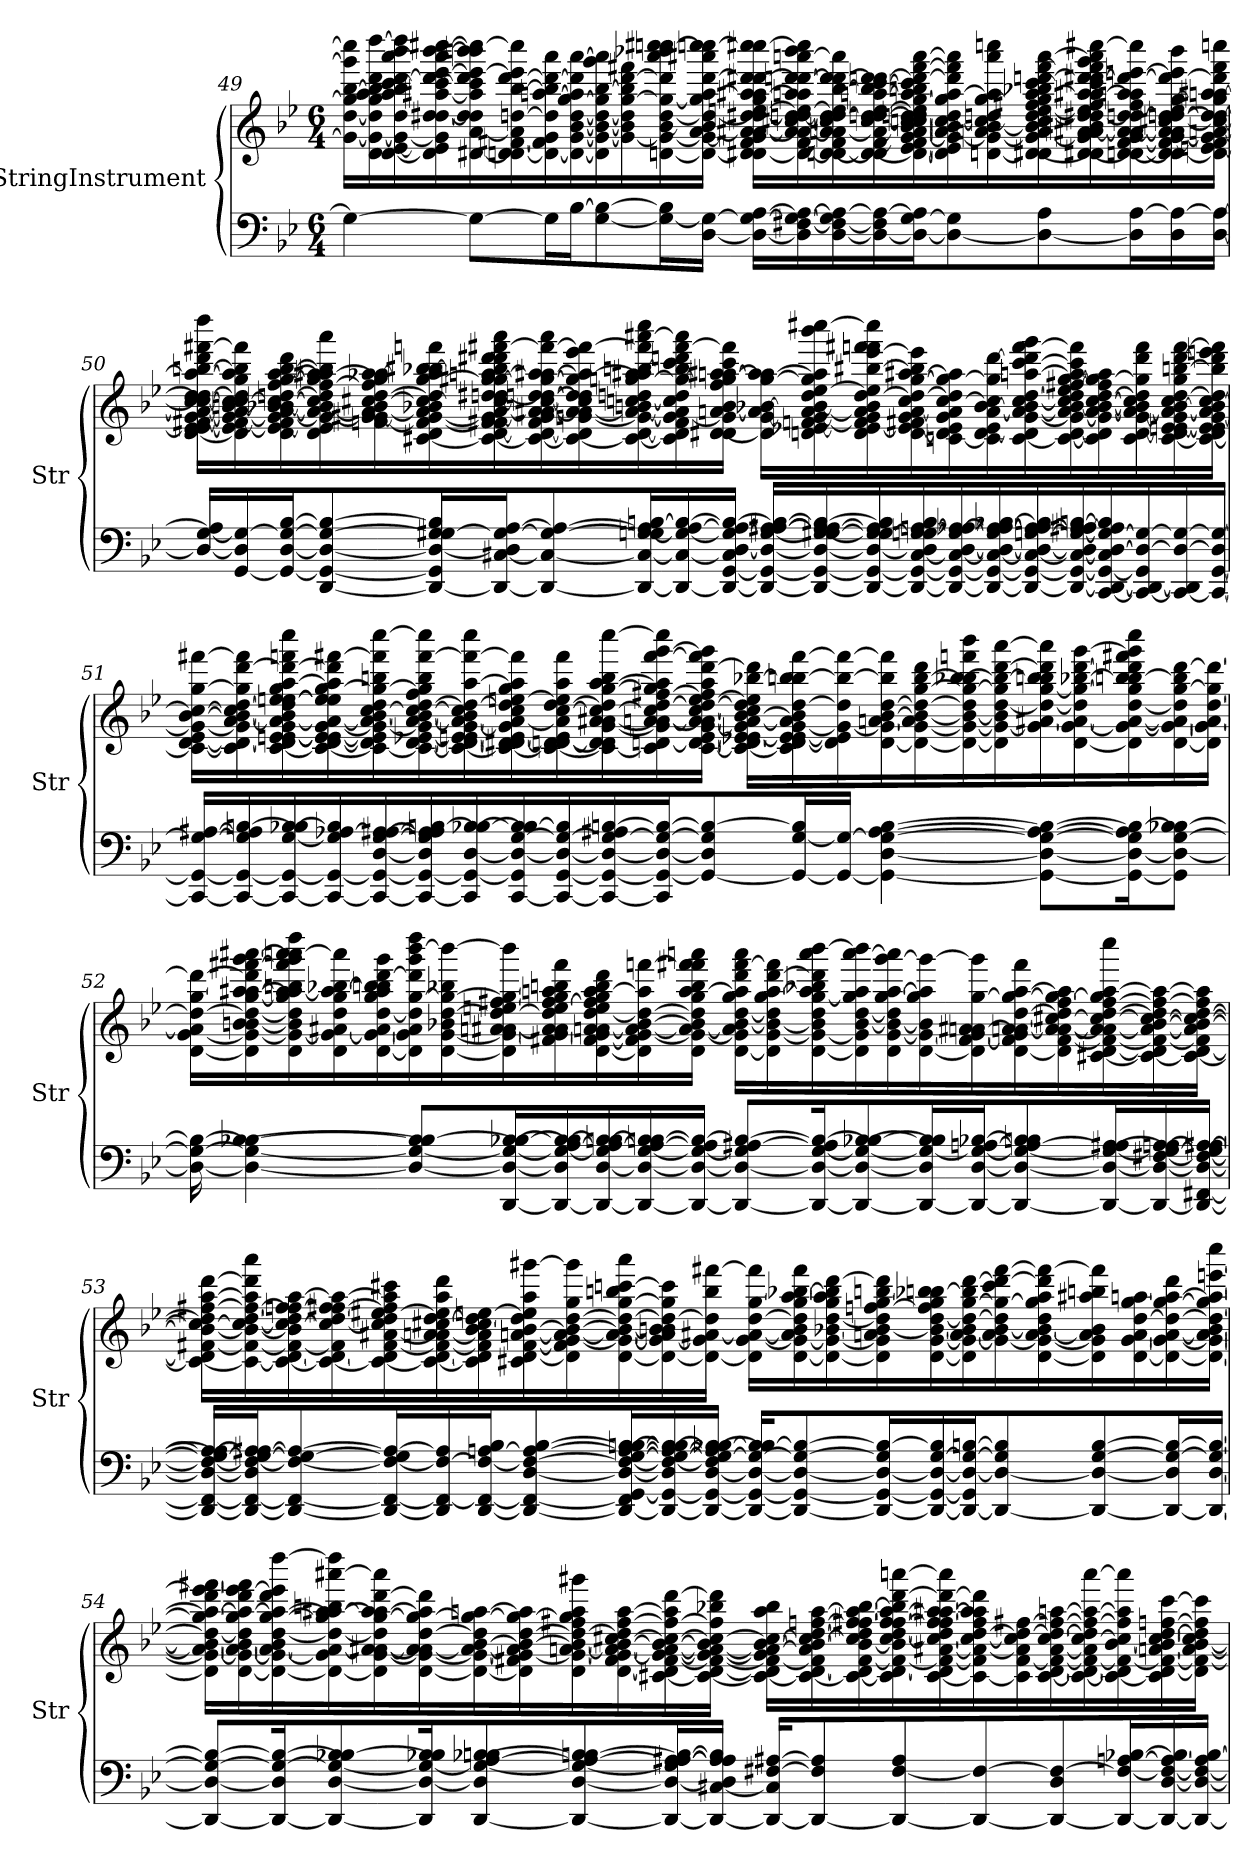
**kern	**kern
*part2	*part1
*staff2	*staff1
*I"StringInstrument	*I"StringInstrument
*I'Str	*I'Str
!!LO:LB:g=z
*clefF4	*clefG2
*k[b-e-]	*k[b-e-]
*M6/4	*M6/4
=49	=49
4G\_	16g\_ [16dd\ 16gg\] [16bb-\ 16ggg\] 16cccc\]LL
.	16d\ 16g\_ 16dd\] 16gg\ 16aa\ 16bb-\] 16ddd\ [16dddd\
.	[16d\ [16e-\ 16g\_ 16dd\ 16aa\ 16bb-\ [16ccc\ [16ddd\ [16aaa\ 16bbb-\ 16dddd\]
.	16d\] 16e-\] 16g\] [16dd\ [16dd#X\ [16aa#X\ 16ccc\_ 16ddd\] [16eee-\ 16aaa\] [16bbb-\ [16cccc#X\
8G\L_	[16d#X\ [16a\ 16dd\] 16dd#\] 16aa#\] 16ccc\] 16ddd\ 16eee-\_ 16bbb-\] 16bbbn\ 16cccc#\_
.	16dn\ 16d#\_ [16f#X\ 16a\] [16ddn\ [16bb-\ [16ddd\ 16eee-\] 16cccc#\]
16G\L]	16d#\_ 16f#\] 16g\ 16dd\] [16aan\ 16bb-\] 16ddd\_ 16aaa\
[16B-\J	16d#\_ [16g\ [16b-\ [16dd\ [16gg\ 16aa\] 16ddd\] [16aaa\
[8G\ 8B-\_	16d#\] 16g\_ 16b-\_ 16dd\_ 16gg\] [16bb-\ 16ggg\ 16aaa\]
.	16g\_ 16b-\] 16dd\] [16gg\ 16bb-\] [16ddd\ 16fff#X\
16G\_ 16B-\]L	[16dn\ 16g\_ [16b-\ [16dd\ 16gg\_ 16ddd\] 16aaa\ 16bbb-X\ 16ccccn\ [16cccc#X\
[16D\ 16G\_JJ	16d\_ 16g\_ [16a\ 16b-\] 16dd\_ 16gg\] [16aa\ [16ddd\ 16aaa#X\ [16ccccn\ 16cccc#\]JJ
16D\_ 16G\_ [16A\LL	16d\] [16d#X\ 16f#\ 16g\] 16a\_ [16a#X\ 16dd\] [16dd#X\ [16een\ 16gg\ 16aa\] [16aa#X\ 16ddd\] [16ddd#X\ 16cccc\] [16cccc#X\LL
16D\] [16F#X\ 16G\_ 16A\_	16d#\_ [16f#\ 16a\] 16a#\_ [16cc#X\ [16ddn\ 16dd#\_ 16ee\_ 16aan\ 16aa#\] [16dddn\ 16ddd#\_ [16aaan\ 16bbb-\ 16cccc#\]
[16D\ 16F#\_ 16G\] 16A\_	[16dn\ 16d#\_ 16f#\] [16an\ 16a#\] 16cc#\] 16dd\] 16dd#\_ 16ee\] [16bb-\ 16ddd\] 16ddd#\_ 16aaa\]
16D\_ 16F#\] 16A\_	16d\_ 16d#\] [16f#\ 16a\_ [16cc#\ 16ddn\ 16dd#\_ [16ee\ [16aan\ 16bb-\] [16ccc\ [16dddn\ 16ddd#\]
16D\_ [16G\ 16A\]J	16d\_ [16e-\ 16f#\] [16g\ 16a\_ [16b-\ [16ccn\ 16cc#\] 16dd#\_ 16ddn\ 16ee\] [16gg\ 16aa\] 16bbn\ 16ccc\] 16ddd\_ [16fff#\ [16aaa\
8D\_ 8G\]	16d\] 16e-\] 16g\_ 16a\] 16b-\] 16cc\_ 16dd#\] 16gg\] [16aa\ 16ddd\] 16fff#\] 16aaa\]
.	[16dn\ 16g\_ 16an\ [16b-\ 16cc\_ 16ddn\ [16gg\ 16aa\] 16aaa\ 16ccccn\
8D\_ 8A\	16d\_ 16d#X\ 16g\_ 16a\ 16b-\] 16cc\] [16dd\ [16ee\ 16ff#X\ 16gg\] [16aa\ 16bb-X\ [16ccc\ [16dddn\ [16fff#\ [16aaa\
.	[16d#X\ 16d\] 16g\] [16a\ [16a#X\ 16b#X\ 16dd\] [16dd#X\ 16ee\] 16ff#\ 16aa\] [16aa#X\ 16ccc\] 16ddd\] [16ddd#X\ 16fff#\] 16ggg\ 16aaa\] [16cccc#X\
16D\] [16A\L	[16dn\ 16d#\_ [16f#\ 16g\ 16a\_ 16a#\_ 16ddn\ 16dd#\_ 16ff#\ 16aan\ 16aa#\] 16ddd#\_ [16eeen\ 16cccc#\]
16D\ 16A\_	16d\] 16d#\_ 16f#\_ [16g\ 16a\] 16a#\] [16cc#X\ [16ddn\ 16dd#\_ 16ee\ [16gg\ 16ddd#\_ 16eee\] 16bbb-\
[16D\ 16A\_JJ	16d#\] [16en\ 16f#\] 16g\] [16an\ 16cc#\_ 16dd\] 16dd#\_ 16gg\] [16aan\ 16aa#X\ 16ddd#\] 16fff#\ 16ccccn\JJ
!!LO:LB:g=z
=50	=50
16D/_ [16G/ 16A/]LL	[16d\ [16e-\ 16e\] [16f#X\ [16g\ 16a\_ [16cc\ 16cc#\_ [16dd\ 16dd#\] 16aa\_ [16bbn\ 16ddd\ [16fff#X\ 16dddd\LL
[16GG/ 16D/] 16G/_	16d\] 16e-\_ 16f#\_ 16g\_ 16a\] [16bn\ 16cc\_ 16cc#\] 16dd\] 16gg\ 16aa\] 16bb\] 16fff#\]
16GG/_ [16D/ 16G/_ [16B-/J	16d\ 16e-\_ 16f#\] 16g\_ [16a\ [16b-X\ 16b\] 16cc\_ [16ddn\ [16ff\ [16gg\ [16aa\ [16bb\ 16ddd\
[8DD/ 8GG/_ 8D/_ 8G/_ 8B-/_	16d\ 16e-\] 16g\_ 16a\_ 16b-\_ 16cc\] 16dd\] 16ff\_ 16gg\] 16aa\] [16aa#X\ 16bb\] 16aaa\
.	[16fn\ 16g\] [16g#X\ 16a\_ 16b-\] [16cc#X\ [16dd\ 16ff\] 16gg\ [16aa-X\ 16aa#\]
16DD/_ 16GG/] 16D/_ 16G/] [16G#X/ 16B-/]L	[16c#X\ 16d\ 16f\_ 16g#\_ 16a\] 16b-X\ 16cc#\_ 16dd\] [16gg\ 16aa-\] 16bb-X\ [16bb#X\ 16fffn\
16DD/_ [16C#X/ 16D/] 16G#/_ [16A/J	16c#\_ [16d\ 16f\] 16f#X\ 16g#\_ [16a\ 16cc#\_ [16dd#X\ 16dd\ 16gg\] [16gg#X\ [16aan\ 16bb#\] 16ddd\ 16ddd#X\ [16fff#X\ 16aaa\
8DD/_ 8C#/_ 8G#/_ 8A/_	16c#\_ 16d\_ 16f#\ 16g#\] 16a\_ [16a#X\ 16cc#\_ [16ddn\ 16dd#\_ 16gg#\_ 16aa\_ 16aa#X\ 16fff#\_ 16aaa\
.	16c#\_ 16d\] [16gn\ 16a\_ 16a#\] 16cc#\] 16dd\] 16dd#\] 16gg#\] 16aa\_ 16eee-\ 16fff#\_
16DD/_ 16C#/_ [16Gn/ 16G#/] 16A/] [16Bn/L	16c#\_ [16d\ 16g\_ 16a\_ 16bn\ [16ccn\ 16ddn\ [16ggn\ 16aa\] 16aa#X\ [16bbn\ 16fff#\] [16aaa#X\ 16cccc\
16DD/_ 16C#/_ 16G/_ [16A/ 16B/_	16c#\] 16d\] 16f#\ 16g\_ 16a\] 16cc\] 16dd\ 16gg\_ 16bb\] 16ccc\ 16dddn\ [16fff#\ 16aaa#\]
16DD/_ [16GG/ 16C#/] [16D/ 16G/_ 16A/_ 16B/_JJ	[16d\ 16d#X\ 16g\] [16an\ 16b\ 16ff\ 16gg\] [16aan\ [16aa#X\ 16ccc\ 16fff#\]JJ
16DD/_ 16GG/_ 16D/_ 16G/_ 16A/_ [16A#X/ 16B/_LL	16d\] [16g\ 16a\] [16b-X\ [16gg\ 16aa\] 16aa#\_LL
16DD/_ 16GG/_ 16D/_ 16G/_ [16G#X/ 16A/] 16A#/_ 16B/_	16dn\ [16e-X\ [16fn\ 16g\_ [16a\ 16b-\_ 16dd\ [16ee-\ 16gg\] 16aa#\] 16bbb-\ [16cccc#X\
16DD/_ 16GG/_ 16D/_ 16G/] 16G#/_ 16A#/] 16B/]	16d\ 16e-\_ 16f\] 16g\] 16a\] 16b-\] [16dd\ 16ee-\] [16bb#X\ [16eee-\ 16fffn\ 16fff#X\ 16cccc#\]
16DD/_ 16GG/_ [16C#/ 16D/] [16Gn/ 16G#/] [16An/ 16B/	[16d\ 16e-\_ 16f#X\ 16g\ [16a\ 16cc\ 16dd\_ [16gg\ [16aa#X\ 16bb#\] 16eee-\]
16DD/_ 16GG/_ 16C#/_ [16D/ 16G/_ [16A-X/ 16A/_	[16cn\ 16d\] 16e-\] 16g\ 16a\] [16cc\ 16dd\] 16gg\_ 16aa#\]
16DD/_ 16GG/_ 16C#/_ 16D/_ 16G/] 16A-/_ 16A/_ [16B-X/	16c\] [16d\ 16e-\ [16a\ [16b-\ 16cc\] 16gg\] [16ddd\
16DD/_ 16GG/_ 16C#/_ 16D/_ [16Gn/ 16A-/_ 16A/_ 16B-/]	[16c\ 16d\] [16g\ 16a\_ 16b-\] [16cc\ [16dd\ [16aan\ [16ccc\ 16ddd\] [16fff#\ 16ggg\
16DD/_ 16GG/_ 16C#/_ 16D/] 16G/_ 16A-/] 16A/] [16A#X/ [16Bn/	16c\_ [16d\ 16g\_ 16a\] [16b-\ 16cc\] 16dd\] 16ee-\ [16ff#X\ [16gg\ 16aa\] 16ccc\] 16fff#\]
[16CC/ 16DD/_ 16GG/_ 16C#/] [16D/ 16G/_ 16A#/] 16B/]	16c\] 16d\] 16g\] [16a\ 16b-\_ [16cc\ [16dd\ 16ff#\] 16gg\_ 16aa\
16CC/_ 16DD/_ 16GG/] 16D/_ 16G/_	16c\ [16d\ [16g\ 16a\_ 16b-\] 16cc\] 16dd\] 16gg\] 16ddd\ 16fff#\
16CC/_ 16DD/] 16D/_ 16G/_	[16c\ 16d\] [16e-\ [16en\ 16g\] 16a\_ [16b-\ 16cc\ [16dd\ 16gg\ [16bbn\ [16ddd\ [16fff#\
16CC/_ [16GG/ 16D/] 16G/_JJ	16c\_ 16d\ 16e-\] 16e\] [16g\ 16a\] 16b-\] [16cc\ 16dd\] 16bb\] 16ddd\] 16eeen\ 16fff#\]JJ
!!LO:LB:g=z
=51	=51
16CC/_ 16GG/_ 16G/_ [16A#X/LL	16c\_ [16d\ 16e-\ 16g\_ [16b-\ 16cc\_ [16gg\ [16fff#X\LL
16CC/_ 16GG/_ 16G/] 16A#/] [16Bn/	16c\] 16d\_ 16g\] [16a\ 16b-\_ 16cc\] [16dd\ 16gg\] [16ddd\ 16fff#\]
16CC/_ 16GG/_ [16G/ [16B-X/ 16B/]	[16c\ 16d\] [16e-\ [16en\ 16g\ 16a\_ 16b-\] 16dd\] [16ee-\ [16een\ 16gg\ [16aa\ 16ddd\_ 16fffn\ 16cccc\
16CC/_ 16GG/_ 16G/] [16A-X/ 16B-/]	16c\_ [16d\ 16e-\] 16e\_ [16g\ 16a\_ 16ee-\] 16ee\] [16gg\ 16aa\] 16ddd\] [16fff#X\
16CC/_ 16GG/_ [16D/ [16G/ 16A-/_ [16A#X/	16c\_ 16d\] 16e\] 16g\_ 16a\] [16b-\ [16cc\ 16dd\ 16gg\_ 16bbn\ 16fff#\] [16cccc\
16CC/_ 16GG/_ 16D/] 16G/] 16A-/] 16A#/] [16Bn/	16c\_ [16d\ [16e-X\ 16g\] [16a\ 16b-\_ 16cc\_ [16dd\ 16ff\ 16gg\] 16bb\ [16fff#\ 16cccc\]
16CC/] 16GG/_ [16D/ [16B-X/ 16B/_	16c\_ 16d\_ 16e-\] [16en\ [16g\ 16a\_ 16b-\] 16cc\] 16dd\_ [16aa\ 16fff#\_ 16cccc\
[16CC/ 16GG/] 16D/_ [16G/ 16B-/] 16B/_	16c\_ 16d\] [16d#X\ 16e\_ 16g\] 16a\_ 16cc\ 16dd\] [16een\ 16gg\ 16aa\] 16fff#\]
16CC/_ [16GG/ 16D/_ 16G/_ 16B/]	16c\_ [16dn\ 16d#\_ 16e\] 16a\] [16cc\ [16dd\ 16ee\] 16aa\ 16fff#\
16CC/_ 16GG/_ 16D/_ 16G/_ 16A#X/ [16Bn/	16c\_ 16d\] 16d#\] [16g\ 16a\ [16a#X\ 16cc\_ 16dd\] [16gg\ [16aa\ 16bb\ [16cccc\
16CC/] 16GG/_ 16D/_ 16G/_ 16B/_J	16c\] [16dn\ 16g\] [16an\ 16a#\_ 16cc\] [16dd\ [16ff#X\ 16gg\] 16aa\] [16fff#\ [16ggg\ 16cccc\]
8GG/_ 8D/] 8G/] 8B/_	[16c\ 16d\_ [16e\ [16g\ 16a\_ 16a#\] [16cc\ 16dd\_ [16ee\ 16ff#\] 16aa\ [16ddd\ 16fff#\] 16ggg\]JJ
.	16c\_ 16d\] [16e-X\ 16e\_ 16g\] 16a\_ [16b-\ 16cc\] 16dd\] 16ee\] [16bb-X\ 16ddd\]LL
16GG/_ [16G/ 16B/]L	16c\] [16d\ 16e-\_ 16e\] [16g\ 16a\] 16b-\] [16dd\ 16bb-\] [16bbn\ [16fff#\
16GG/_ 16G/_JJ	16d\] 16e-\] 16g\_ 16dd\] 16bb\_ 16fff#\_
4GG\_ [4D\ 4G\_ [4A#\ [4B\	[16d\ 16g\] [16an\ [16b-\ [16dd\ 16bb\] 16fff#\]
.	16d\_ [16g\ 16a\] 16b-\_ 16dd\_ [16gg\ [16bb\ 16ddd\
.	16d\_ 16g\_ 16b-\_ 16dd\] 16gg\_ [16bb-X\ 16bb\] 16fffn\ 16bbb-\
.	16d\] 16g\_ 16b-\] [16dd\ 16gg\] 16bb-\_ [16ddd\ [16aaa\
8GG\_ 8D\_ 8G\_ 8A#\_ 8B\_L	16g\] [16a#X\ 16dd\_ [16gg\ 16bb-\] 16bbn\ 16ddd\] 16aaa\]
.	[16d\ [16g\ 16a#\_ 16dd\] 16gg\_ [16bb-X\ [16ddd\ [16ggg\
16GG\_ 16D\_ 16G\] 16A#\] 16B\_K	16d\] 16g\_ 16a#\_ [16dd\ 16gg\] 16bb-\] [16bbn\ 16ddd\] 16fff#X\ 16ggg\] 16cccc\
8GG\] 8D\_ [8G\ 8B-X\ 8B\_J	[16d\ 16g\_ 16a#\_ 16dd\] [16gg\ 16bb\] [16ddd\
.	16d\] 16g\] 16a#\_ [16dd\ 16gg\] 16ddd\_JJ
!!LO:LB:g=z
=52	=52
16D\_ 16G\_ 16B\_	[16d\ [16g\ 16a#\] 16dd\_ [16gg\ 16ddd\_LL
4D\_ 4G\_ [4B-X\ 4B\_	16d\] 16g\_ [16b-\ 16bn\ 16dd\_ 16gg\_ [16aa\ [16aa#X\ 16ddd\] [16fff#X\ [16ggg\ [16aaa#X\
.	16d\ 16g\_ 16b-\] 16dd\] 16gg\] 16aa\_ 16aa#\] 16bbn\ 16fff#\] 16ggg\] [16aaan\ 16aaa#\] 16dddd\
.	16d\ 16g\_ [16a#X\ 16dd\ 16gg\ 16aa\_ [16bb-X\ 16aaa\]
.	[16d\ 16g\_ 16a#\_ [16dd\ 16gg\ 16aa\] 16bb-\] 16bbn\ [16ddd\ 16ggg\
8D/_ 8G/_ 8B-/] 8B/_L	16d\] 16g\] 16a#\] 16dd\] [16gg\ 16ddd\] 16ggg\ [16bbb-\ 16dddd\
.	[16d\ [16g\ 16b-X\ [16dd\ 16gg\_ 16bb-X\ 16bbb-\_
[16DD/ 16D/_ 16G/_ [16B-X/ 16B/_L	16d\] 16g\_ [16an\ [16a#X\ 16dd\_ [16een\ 16ff#X\ 16gg\_ 16bbb-\]
16DD/_ 16D/] 16G/_ [16A/ 16B-/_ 16B/]	16f#X\ 16g\_ 16a\] 16a#\_ 16dd\] 16ee\_ [16ff#\ 16gg\] 16aan\ 16bbn\ 16fff#\
16DD/_ [16D/ 16G/] 16A/_ 16B-/_ 16Bn/	[16d\ [16f#\ 16g\] [16an\ 16a#\] [16dd\ 16ee\] 16ff#\] 16gg\ [16aa\ 16bb\ 16ddd\
16DD/_ 16D/_ [16G/ 16A/_ 16B-/] [16Bn/	16d\] 16f#\] [16g\ 16a\_ [16b-\ 16dd\_ 16aa\] [16fffn\
16DD/_ 16D/_ 16G/_ 16A/] 16B/_JJ	16d\ 16g\_ 16a\_ 16b-\] 16dd\] 16gg\ [16aa\ 16bb\ 16fff\] 16fff#X\ 16aaan\JJ
8DD/_ 8D/_ 8G/] [8A#X/ 8B/_L	[16d\ 16g\] 16a\] [16b-\ [16dd\ 16gg\ 16aa\] 16ddd\ [16fff#\ 16aaa\LL
.	16d\] [16g\ 16b-\_ 16dd\] [16gg\ [16aa\ [16ddd\ 16fff#\]
16DD/_ 16D/_ [16G/ 16A#/] 16B/_K	[16d\ 16g\_ 16b-\] 16dd\ 16gg\_ 16aa\] 16bb-X\ 16ddd\] 16aaa\ [16bbb-\
8DD/_ 8D/_ 8G/_ [8B-X/ 8B/_	16d\] 16g\] [16b-\ [16dd\ 16gg\] 16aa\ [16aaa\ 16bbb-\]
.	16d\ [16g\ 16b-\_ 16dd\] [16gg\ [16aa\ [16ggg\ 16aaa\]
16DD/_ 16D/] 16G/_ 16B-/] 16B/]L	[16d\ 16g\_ 16b-\] 16gg\] 16aa\] 16ggg\_
16DD/_ [16D/ 16G/_ [16An/ [16B-X/J	16d\] [16f#\ 16g\_ 16an\ [16a#X\ [16gg\ 16ggg\]
8DD/_ 8D/_ 8G/_ 8A/_ 8B-/] 8Bn/	[16d\ 16f#\] 16g\] [16an\ 16a#\_ [16dd\ 16gg\_ [16aa\ 16fff#\
.	16d\] [16f#\ 16a\_ 16a#\_ [16cc#X\ 16dd\] [16ff#\ 16gg\_ 16aa\]
16DD/_ 16D/_ 16G/_ 16A/] [16A#X/L	[16c#X\ [16d\ 16f#\_ 16a\_ 16a#\] 16cc#\_ [16dd\ 16ff#\_ 16gg\] [16aa\ 16cccc\
16DD/_ 16D/_ [16F#X/ 16G/_ [16An/ 16A#/]	16c#\_ 16d\] 16f#\_ 16a\_ [16b-\ 16cc#\_ 16dd\] 16ff#\_ 16aa\_
16DD/_ [16FF#X/ 16D/_ 16F#/_ 16G/_ 16A/_ [16A#X/JJ	16c#\_ [16d\ 16f#\] 16a\] 16b-\_ 16cc#\_ [16dd\ 16ff#\] 16aa\]JJ
!!LO:LB:g=z
=53	=53
16DD/_ 16FF#/_ 16D/_ 16F#/_ 16G/_ 16A/_ 16A#/]LL	16c#\_ 16d\] [16f#X\ 16b-\_ 16cc#\_ 16dd\] [16ff#X\ [16aa\ [16ddd\LL
16DD/_ 16FF#/_ 16D/] 16F#/_ 16G/_ 16A/] [16A#X/J	16c#\_ 16f#\_ 16b-\_ 16cc#\_ [16dd\ 16ff#\_ 16aa\] 16ddd\] 16aaa\
8DD/_ 8FF#/_ 8F#/_ 8G/_ 8A#/_	16c#\_ [16d\ 16f#\_ 16b-\] 16cc#\_ 16dd\] [16ffn\ 16ff#\] [16aa\
.	16c#\_ 16d\_ 16f#\] 16cc#\_ [16dd\ 16ff\] [16ff#X\ 16aa\_
16DD/_ 16FF#/_ 16F#/_ 16G/] 16A#/_L	16c#\_ 16d\] [16f#\ [16a#X\ 16cc#\] 16dd\] [16ee#X\ 16ff#\] 16aa\] 16ccc#X\
16DD/] 16FF#/_ 16F#/_ 16A#/]	16c#\_ [16d\ 16f#\_ [16an\ 16a#\] [16cc#X\ [16dd\ 16ee#\] 16aa\ 16ddd\
[16DD/ 16FF#/_ 16F#/_ [16An/ 16B-/J	16c#\] 16d\] 16f#\] 16a\] [16b-\ 16cc#\] 16dd\] [16een\
8DD/_ 8FF#/_ [8D/ 8F#/_ 8A/_ [8B-/	16c#X\ [16d\ [16f#\ [16an\ 16b-\_ 16dd\ 16ee\] 16aa\ [16ggg#X\
.	16d\] 16f#\] [16g\ 16a\_ 16b-\_ [16dd\ 16gg\ 16ggg#\]
16DD/_ 16FF#/] [16GG/ 16D/_ 16F#/_ [16G/ 16A/_ 16B-/_ [16Bn/L	[16d\ 16g\_ 16a\_ 16b-\_ 16dd\_ [16gg\ 16bbn\ [16cccn\ 16aaa\
16DD/_ 16GG/_ 16D/] 16F#/_ 16G/_ 16A/_ 16B-/] 16B/_	16d\_ 16g\_ 16a\] 16b-\] 16bn\ 16dd\_ 16gg\] 16ccc\]
16DD/_ 16GG/_ [16D/ 16F#/] 16G/_ 16A/] [16B-X/ 16B/_JJ	16d\_ 16g\] [16a#X\ 16dd\] 16bb\ [16fff#X\JJ
16DD/_ 16GG/_ 16D/_ 16G/_ 16B-/] 16B/_KL	16d\] [16g\ 16a#\_ [16dd\ [16gg\ 16fff#\]LL
8DD/_ 8GG/_ 8D/_ 8G/_ 8B/_	[16d\ 16g\_ 16a#\] 16b\ 16dd\] 16gg\_ [16aa\ [16bb-X\ 16fff#\
.	16d\_ 16g\_ [16b-X\ [16dd\ 16gg\] 16aa\] 16bb-\] [16ddd\
16DD/_ 16GG/_ 16D/_ 16G/] 16B/_L	16d\] 16g\] 16an\ 16b-\_ 16dd\] [16ffn\ [16gg\ 16bbn\ 16ddd\]
16DD/_ 16GG/_ 16D/_ [16G/ 16B/]	[16d\ [16g\ 16b-\_ [16dd\ 16ff\] 16gg\] [16bb-X\ 16bbn\
16DD/_ 16GG/] 16D/_ 16G/_ [16Bn/J	16d\] 16g\_ [16a\ 16b-\] 16dd\_ [16gg\ 16bb-\] [16ddd\
8DD/_ 8D/_ 8G/] 8B/]	16g\_ 16a\] [16b-\ 16dd\] 16gg\_ 16ccc\ 16ddd\_ [16fff#\
.	[16d\ 16g\_ [16a\ 16b-\_ 16dd\ 16gg\] 16aa\ 16ddd\] 16fff#\_
8DD/_ 8D/_ [8G/ [8B/	16d\] 16g\] 16a\] 16b-\] 16aa#X\ 16bbn\ 16fff#\]
.	[16d\ [16g\ [16a\ [16dd\ [16gg\ 16aan\
16DD/_ 16D/] 16G/_ 16B/_L	16d\_ 16g\_ 16a\_ 16dd\_ 16gg\_ [16aa\ 16ddd\
16DD/_ [16D/ 16G/_ 16B/_JJ	16d\_ 16g\_ 16a\_ [16b-\ 16dd\_ 16gg\_ 16aa\_ [16eeen\ 16cccc\JJ
!!LO:PB:g=z
=54	=54
8DD/_ 8D/_ 8G/_ 8B/_L	16d\] 16g\_ 16a\_ 16b-\_ 16dd\_ 16gg\_ 16aa\_ [16ddd\ 16eee\_ 16fff#X\LL
.	[16d\ 16g\_ 16a\_ 16b-\_ 16dd\] 16gg\] 16aa\_ 16ddd\] 16eee\_ 16fff#\
16DD/_ 16D/] 16G/_ 16B/_K	16d\_ 16g\_ 16a\_ 16b-\] [16dd\ [16gg\ 16aa\_ 16ddd\ 16eee\] [16dddd\
8DD/_ [8D/ 8G/_ 8B-X/ 8B/_	16d\_ 16g\] 16a\_ 16dd\_ 16gg\] 16aa\_ [16aa#X\ 16bbn\ [16aaa#X\ 16dddd\]
.	16d\] [16g\ 16a\_ [16a#X\ 16dd\] [16gg\ 16aa\] 16aa#\_ [16ddd\ 16aaa#\]
16DD/] 16D/_ 16G/_ 16B-X/ 16B/]K	[16d\ 16g\_ 16a\_ 16a#\] [16dd\ 16gg\_ 16aa#\] 16ddd\]
[8DD/ 8D/] 8G/_ [8A/ [8B-X/ 8Bn/	16d\_ 16g\_ 16a\_ [16b-\ 16dd\] 16gg\_ [16aan\
.	16d\] 16f#X\ 16g\_ 16a\] 16b-\_ [16dd\ 16gg\_ 16aa\]
8DD/_ [8D/ 8G/_ 8A/_ 8B-/] [8Bn/	16d\ 16g\_ [16an\ 16b-\_ 16dd\_ 16ff#X\ 16gg\] 16aa\ 16ggg#X\
.	[16d\ 16f#\ 16g\_ 16a\_ 16b-\_ [16cc#X\ 16dd\] [16ff#\ [16aa\
16DD/_ 16D/_ 16G/] 16A/_ [16A#X/ 16B/_L	[16c#X\ 16d\] [16f#\ 16g\_ 16a\_ 16b-\_ 16cc#\_ 16ff#\_ 16aa\] [16ddd\
16DD/_ [16C#X/ 16D/] 16A/] 16A#/] 16B/]JJ	16c#\_ [16d\ 16f#\_ 16g\_ 16a\_ 16b-\] 16cc#\_ 16ff#\] 16bb-X\ 16ddd\]JJ
16DD/_ 16C#/] [16F#X/ [16A#X/KL	16c#\_ 16d\] 16f#\_ 16g\] 16a\_ [16b-\ 16cc#\_ 16aa\ 16bb-\LL
8DD/_ 8F#/] 8A#/]	16c#\_ [16d\ 16f#\] 16a\] 16b-\_ 16cc#\_ [16dd\ [16ffn\ [16aa\
.	16c#\_ 16d\] [16f#\ 16b-\_ 16cc#\] 16dd\] 16ff\_ [16ff#X\ 16aa\_ [16bb-\
8DD/_ [8F#/ 8A#/	16c#\] [16d\ 16f#\_ 16b-\] [16cc#\ [16dd\ 16ff\_ 16ff#\_ 16aa\_ 16bb-\] [16ddd\ [16aaan\
.	[16c#\ 16d\] 16f#\_ [16a#X\ 16cc#\_ 16dd\] 16ff\] 16ff#\_ 16aa\_ [16aa#X\ 16ddd\_ 16aaa\]
8DD/_ 8F#/_	16c#\_ 16f#\] 16a#\_ 16cc#\_ [16dd\ 16ff#\] 16aa\] 16aa#\] 16ddd\]
.	16c#\] [16f#\ 16a#\] 16cc#\] 16dd\_ [16ff#X\
8DD/_ 8D/ 8F#/_	[16c#\ [16d\ 16f#\_ [16a#\ [16cc#\ 16dd\_ 16ff#\_ [16aan\
.	16c#\_ 16d\_ 16f#\_ 16a#\] 16cc#\_ 16dd\] 16ff#\_ 16aa\_ [16aaa\
16DD/_ 16F#/_ [16An/ [16B-X/L	16c#\_ 16d\] 16f#\_ [16b-\ 16cc#\] 16ff#\] 16aa\] 16aaa\]
16DD/_ [16D/ 16F#/_ 16A/_ 16B-/]	16c#\] [16d\ 16f#\_ [16an\ 16b-\_ [16cc#\ [16dd\ [16ffn\ [16ccc\
16DD/_ 16D/_ 16F#/_ 16A/] [16B-/JJ	16d\] 16f#\_ 16a\_ 16b-\_ 16cc#\] 16dd\] 16ff\] 16ccc\]JJ
=	=
*-	*-
